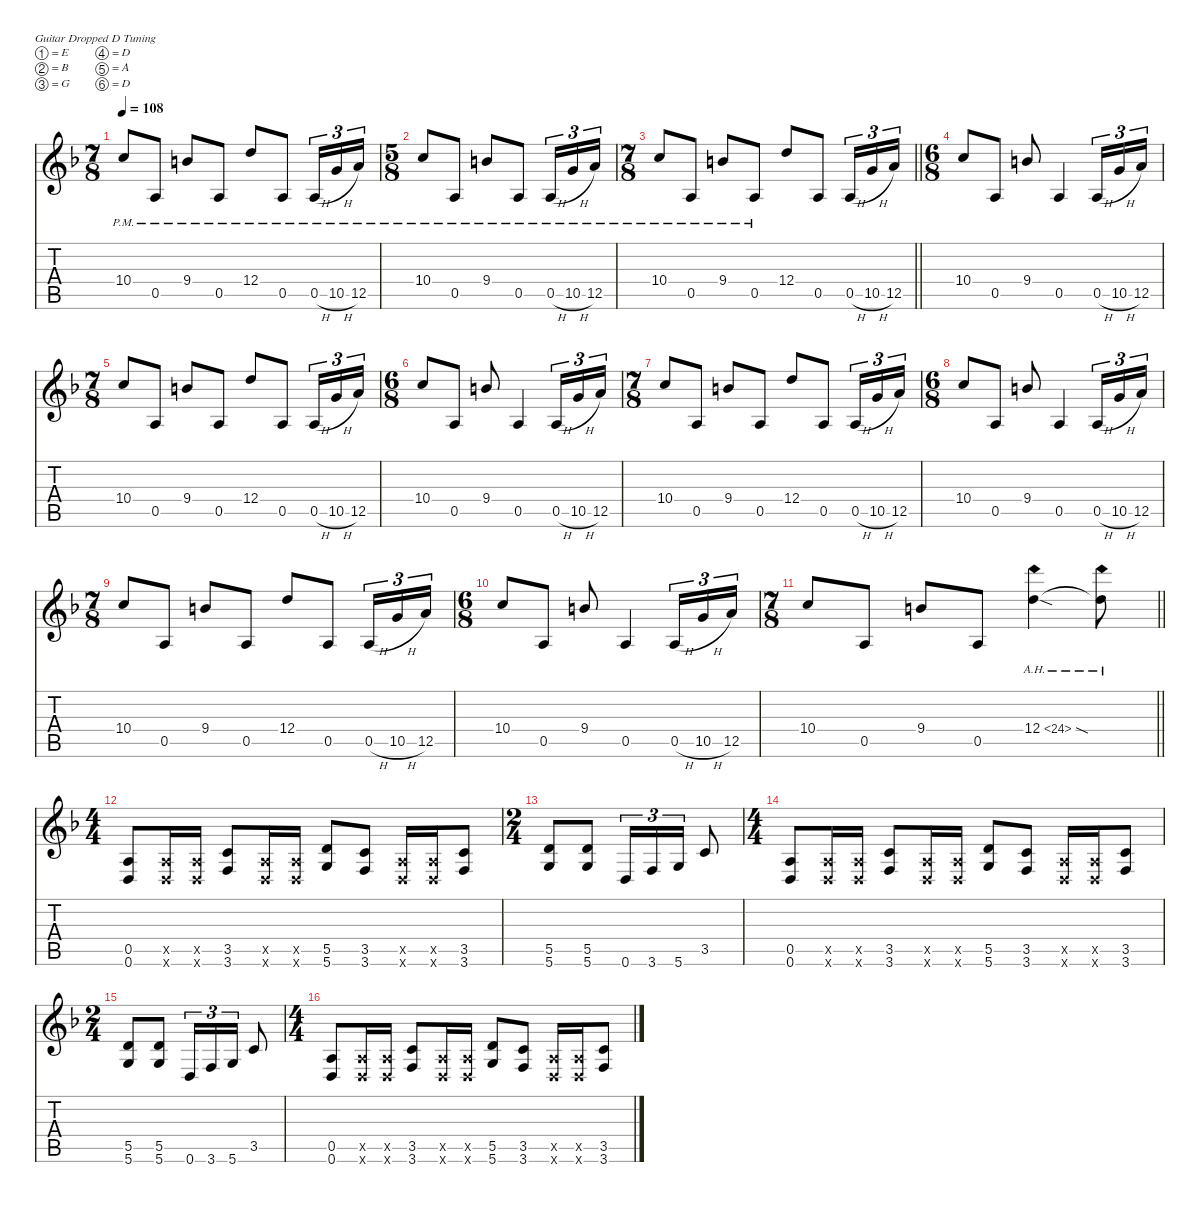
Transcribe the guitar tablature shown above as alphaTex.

\defaultSystemsLayout 4
\hideDynamics
\bracketExtendMode nobrackets
\singleTrackTrackNamePolicy hidden
\multiTrackTrackNamePolicy hidden
\firstSystemTrackNameMode fullname
\firstSystemTrackNameOrientation horizontal
\otherSystemsTrackNameOrientation horizontal
\track ("Adam Jones" "od.guit.") {defaultSystemsLayout 4 mute instrument overdrivenguitar}
\staff {score tabs}
\tuning (E4 B3 G3 D3 A2 D2)
\ts (7 8)
\beaming (8 2 2 2 2)
\tempo 108
\clef g2
\ks dminor
10.4{pm acc forcenatural}.8{dy f beam Up} 0.5{pm acc forcenatural}.8{beam Up} 9.4{pm acc forcenatural}.8{beam Up} 0.5{pm acc forcenatural}.8{beam Up} 12.4{pm acc forcenatural}.8{beam Up} 0.5{pm acc forcenatural}.8{beam Up} 0.5{h pm acc forcenatural}.16{tu (3 2) beam Up} 10.5{h pm acc forcenatural}.16{tu (3 2) beam Up} 12.5{pm acc forcenatural}.16{tu (3 2) beam Up} |
\ts (5 8)
\beaming (8 2 2 2 2)
10.4{pm acc forcenatural}.8{beam Up} 0.5{pm acc forcenatural}.8{beam Up} 9.4{pm acc forcenatural}.8{beam Up} 0.5{pm acc forcenatural}.8{beam Up} 0.5{h pm acc forcenatural}.16{tu (3 2) beam Up} 10.5{h pm acc forcenatural}.16{tu (3 2) beam Up} 12.5{pm acc forcenatural}.16{tu (3 2) beam Up} |
\ts (7 8)
\beaming (8 2 2 2 2)
\barLineRight lightlight
10.4{pm acc forcenatural}.8{beam Up} 0.5{pm acc forcenatural}.8{beam Up} 9.4{pm acc forcenatural}.8{beam Up} 0.5{pm acc forcenatural}.8{beam Up} 12.4{acc forcenatural}.8{beam Up} 0.5{acc forcenatural}.8{beam Up} 0.5{h acc forcenatural}.16{tu (3 2) beam Up} 10.5{h acc forcenatural}.16{tu (3 2) beam Up} 12.5{acc forcenatural}.16{tu (3 2) beam Up} |
\ts (6 8)
\beaming (8 2 2 2 2)
10.4{acc forcenatural}.8{beam Up} 0.5{acc forcenatural}.8{beam Up} 9.4{acc forcenatural}.8{beam Up} 0.5{acc forcenatural}.4{beam Up} 0.5{h acc forcenatural}.16{tu (3 2) beam Up} 10.5{h acc forcenatural}.16{tu (3 2) beam Up} 12.5{acc forcenatural}.16{tu (3 2) beam Up} |
\ts (7 8)
\beaming (8 2 2 2 2)
10.4{acc forcenatural}.8{beam Up} 0.5{acc forcenatural}.8{beam Up} 9.4{acc forcenatural}.8{beam Up} 0.5{acc forcenatural}.8{beam Up} 12.4{acc forcenatural}.8{beam Up} 0.5{acc forcenatural}.8{beam Up} 0.5{h acc forcenatural}.16{tu (3 2) beam Up} 10.5{h acc forcenatural}.16{tu (3 2) beam Up} 12.5{acc forcenatural}.16{tu (3 2) beam Up} |
\ts (6 8)
\beaming (8 2 2 2 2)
10.4{acc forcenatural}.8{beam Up} 0.5{acc forcenatural}.8{beam Up} 9.4{acc forcenatural}.8{beam Up} 0.5{acc forcenatural}.4{beam Up} 0.5{h acc forcenatural}.16{tu (3 2) beam Up} 10.5{h acc forcenatural}.16{tu (3 2) beam Up} 12.5{acc forcenatural}.16{tu (3 2) beam Up} |
\ts (7 8)
\beaming (8 2 2 2 2)
10.4{acc forcenatural}.8{beam Up} 0.5{acc forcenatural}.8{beam Up} 9.4{acc forcenatural}.8{beam Up} 0.5{acc forcenatural}.8{beam Up} 12.4{acc forcenatural}.8{beam Up} 0.5{acc forcenatural}.8{beam Up} 0.5{h acc forcenatural}.16{tu (3 2) beam Up} 10.5{h acc forcenatural}.16{tu (3 2) beam Up} 12.5{acc forcenatural}.16{tu (3 2) beam Up} |
\ts (6 8)
\beaming (8 2 2 2 2)
10.4{acc forcenatural}.8{beam Up} 0.5{acc forcenatural}.8{beam Up} 9.4{acc forcenatural}.8{beam Up} 0.5{acc forcenatural}.4{beam Up} 0.5{h acc forcenatural}.16{tu (3 2) beam Up} 10.5{h acc forcenatural}.16{tu (3 2) beam Up} 12.5{acc forcenatural}.16{tu (3 2) beam Up} |
\ts (7 8)
\beaming (8 2 2 2 2)
10.4{acc forcenatural}.8{beam Up} 0.5{acc forcenatural}.8{beam Up} 9.4{acc forcenatural}.8{beam Up} 0.5{acc forcenatural}.8{beam Up} 12.4{acc forcenatural}.8{beam Up} 0.5{acc forcenatural}.8{beam Up} 0.5{h acc forcenatural}.16{tu (3 2) beam Up} 10.5{h acc forcenatural}.16{tu (3 2) beam Up} 12.5{acc forcenatural}.16{tu (3 2) beam Up} |
\ts (6 8)
\beaming (8 2 2 2 2)
10.4{acc forcenatural}.8{beam Up} 0.5{acc forcenatural}.8{beam Up} 9.4{acc forcenatural}.8{beam Up} 0.5{acc forcenatural}.4{beam Up} 0.5{h acc forcenatural}.16{tu (3 2) beam Up} 10.5{h acc forcenatural}.16{tu (3 2) beam Up} 12.5{acc forcenatural}.16{tu (3 2) beam Up} |
\ts (7 8)
\beaming (8 2 2 2 2)
\barLineRight lightlight
10.4{acc forcenatural}.8{beam Up} 0.5{acc forcenatural}.8{beam Up} 9.4{acc forcenatural}.8{beam Up} 0.5{acc forcenatural}.8{beam Up} 12.4{ah 12 sod acc forcenatural}.4{beam Down} 12.4{ah 12 t acc forcenatural}.8{beam Down} |
\ts (4 4)
\beaming (8 2 2 2 2)
(0.5{acc forcenatural} 0.6{acc forcenatural}).8{beam Up} (0.5{x acc forcenatural} 0.6{x acc forcenatural}).16{beam Up} (0.5{x acc forcenatural} 0.6{x acc forcenatural}).16{beam Up} (3.5{acc forcenatural} 3.6{acc forcenatural}).8{beam Up} (0.5{x acc forcenatural} 0.6{x acc forcenatural}).16{beam Up} (0.5{x acc forcenatural} 0.6{x acc forcenatural}).16{beam Up} (5.5{acc forcenatural} 5.6{acc forcenatural}).8{beam Up} (3.5{acc forcenatural} 3.6{acc forcenatural}).8{beam Up} (0.5{x acc forcenatural} 0.6{x acc forcenatural}).16{beam Up} (0.5{x acc forcenatural} 0.6{x acc forcenatural}).16{beam Up} (3.5{acc forcenatural} 3.6{acc forcenatural}).8{beam Up} |
\ts (2 4)
\beaming (8 2 2 2 2)
(5.5{acc forcenatural} 5.6{acc forcenatural}).8{beam Up} (5.5{acc forcenatural} 5.6{acc forcenatural}).8{beam Up} 0.6{acc forcenatural}.16{tu (3 2) beam Up} 3.6{acc forcenatural}.16{tu (3 2) beam Up} 5.6{acc forcenatural}.16{tu (3 2) beam Up} 3.5{acc forcenatural}.8{beam Up} |
\ts (4 4)
\beaming (8 2 2 2 2)
(0.5{acc forcenatural} 0.6{acc forcenatural}).8{beam Up} (0.5{x acc forcenatural} 0.6{x acc forcenatural}).16{beam Up} (0.5{x acc forcenatural} 0.6{x acc forcenatural}).16{beam Up} (3.5{acc forcenatural} 3.6{acc forcenatural}).8{beam Up} (0.5{x acc forcenatural} 0.6{x acc forcenatural}).16{beam Up} (0.5{x acc forcenatural} 0.6{x acc forcenatural}).16{beam Up} (5.5{acc forcenatural} 5.6{acc forcenatural}).8{beam Up} (3.5{acc forcenatural} 3.6{acc forcenatural}).8{beam Up} (0.5{x acc forcenatural} 0.6{x acc forcenatural}).16{beam Up} (0.5{x acc forcenatural} 0.6{x acc forcenatural}).16{beam Up} (3.5{acc forcenatural} 3.6{acc forcenatural}).8{beam Up} |
\ts (2 4)
\beaming (8 2 2 2 2)
(5.5{acc forcenatural} 5.6{acc forcenatural}).8{beam Up} (5.5{acc forcenatural} 5.6{acc forcenatural}).8{beam Up} 0.6{acc forcenatural}.16{tu (3 2) beam Up} 3.6{acc forcenatural}.16{tu (3 2) beam Up} 5.6{acc forcenatural}.16{tu (3 2) beam Up} 3.5{acc forcenatural}.8{beam Up} |
\ts (4 4)
\beaming (8 2 2 2 2)
(0.5{acc forcenatural} 0.6{acc forcenatural}).8{beam Up} (0.5{x acc forcenatural} 0.6{x acc forcenatural}).16{beam Up} (0.5{x acc forcenatural} 0.6{x acc forcenatural}).16{beam Up} (3.5{acc forcenatural} 3.6{acc forcenatural}).8{beam Up} (0.5{x acc forcenatural} 0.6{x acc forcenatural}).16{beam Up} (0.5{x acc forcenatural} 0.6{x acc forcenatural}).16{beam Up} (5.5{acc forcenatural} 5.6{acc forcenatural}).8{beam Up} (3.5{acc forcenatural} 3.6{acc forcenatural}).8{beam Up} (0.5{x acc forcenatural} 0.6{x acc forcenatural}).16{beam Up} (0.5{x acc forcenatural} 0.6{x acc forcenatural}).16{beam Up} (3.5{acc forcenatural} 3.6{acc forcenatural}).8{beam Up}
